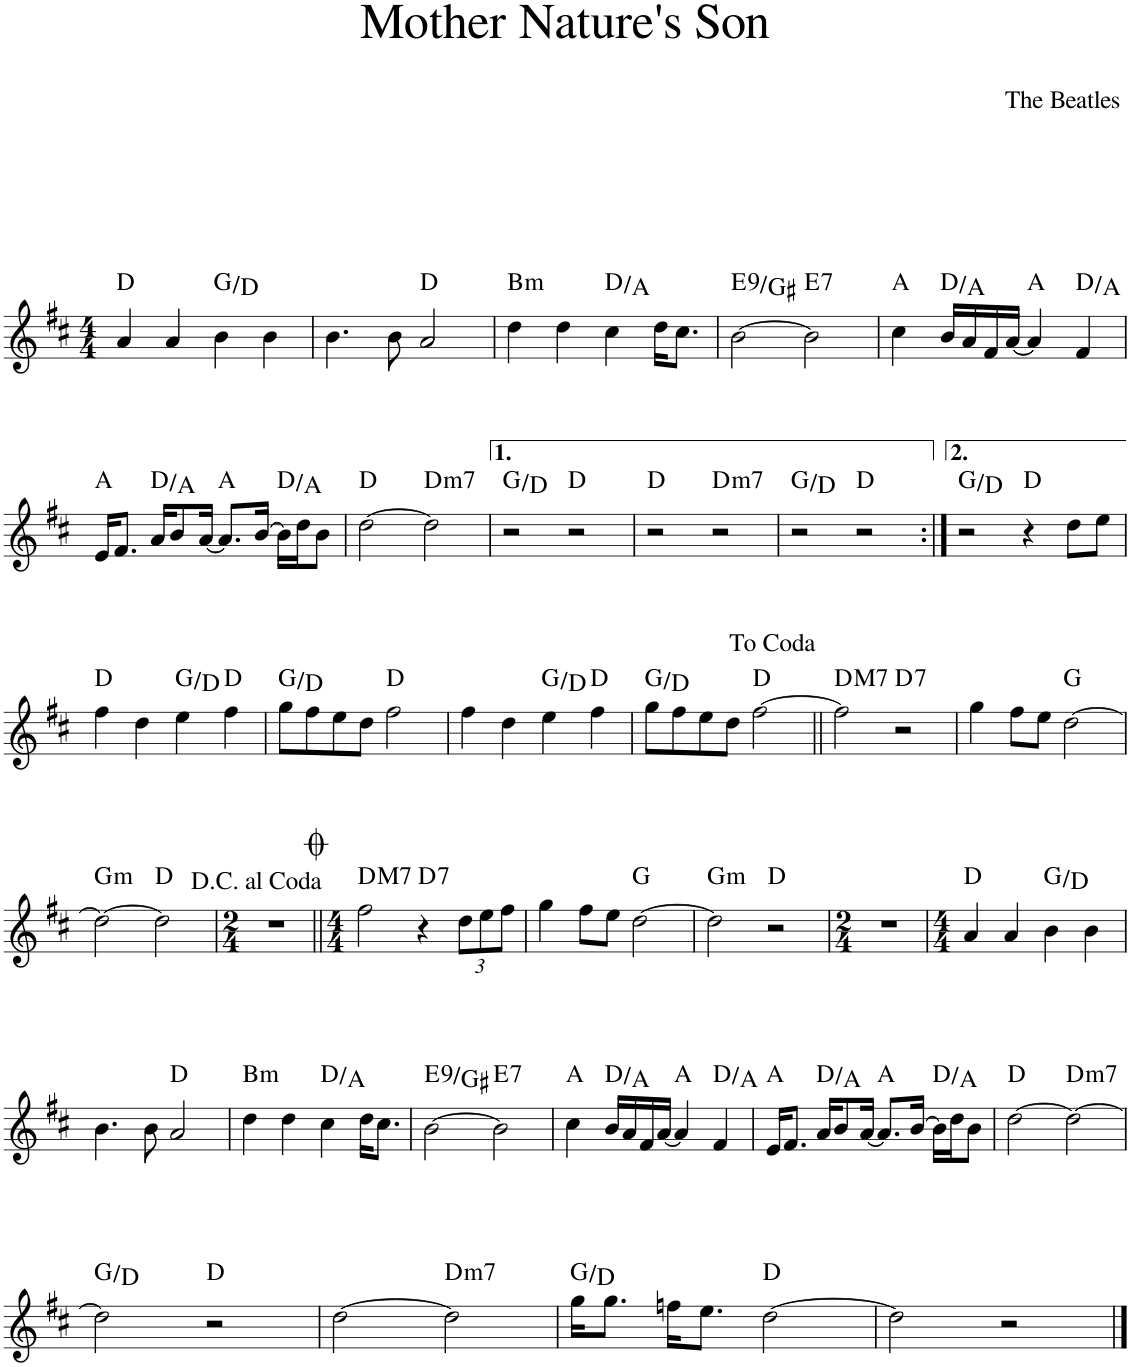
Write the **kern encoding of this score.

**kern	**harte
*part1	*part1
*staff1	*
*I"Piano	*
*I'Pno.	*
*clefG2	*
*k[f#c#]	*
*M4/4	*
=1	=1
4a/	D:maj
4a/	.
4b\	G:maj/5
4b\	.
=2	=2
4.b\	.
8b\	.
2a/	D:maj
=3	=3
!	!LO:H:kt=m
4dd\	B:min
4dd\	.
4cc#\	D:maj/5
16dd\KL	.
8.cc#\J	.
=4	=4
!	!LO:H:kt=9
[2b\	E:9/3
!	!LO:H:kt=7
2b\]	E:7
=5	=5
4cc#\	A:maj
16b/LL	D:maj/5
16a/	.
16f#/	.
[16a/JJ	.
4a/]	A:maj
4f#/	D:maj/5
!!LO:LB:g=z
=6	=6
16e/KL	A:maj
8.f#/J	.
16a/KL	D:maj/5
8b/	.
[16a/Jk	.
8.a/L]	A:maj
[16b/Jk	.
16b\LL]	D:maj/5
16dd\J	.
8b\J	.
=7	=7
[2dd\	D:maj
!	!LO:H:kt=m7
2dd\]	D:min7
=8	=8
2r	G:maj/5
2r	D:maj
=9	=9
2r	D:maj
!	!LO:H:kt=m7
2r	D:min7
=10	=10
2r	G:maj/5
2r	D:maj
=11:|!	=11:|!
2r	G:maj/5
4r	D:maj
8dd\L	.
8ee\J	.
!!LO:LB:g=z
=12	=12
4ff#\	D:maj
4dd\	.
4ee\	G:maj/5
4ff#\	D:maj
=13	=13
8gg\L	G:maj/5
8ff#\	.
8ee\	.
8dd\J	.
2ff#\	D:maj
=14	=14
4ff#\	.
4dd\	.
4ee\	G:maj/5
4ff#\	D:maj
=15	=15
8gg\L	G:maj/5
8ff#\	.
8ee\	.
8dd\J	.
[2ff#\	D:maj
=16||	=16||
!	!LO:H:kt=M7
2ff#\]	D:maj7
!	!LO:H:kt=7
2r	D:7
=17	=17
4gg\	.
8ff#\L	.
8ee\J	.
[2dd\	G:maj
!!LO:LB:g=z
=18	=18
!	!LO:H:kt=m
2dd\_	G:min
2dd\]	D:maj
=19	=19
*M2/4	*
2r	.
=20||	=20||
*M4/4	*
!	!LO:H:kt=M7
2ff#\	D:maj7
!	!LO:H:kt=7
4r	D:7
*Xbrackettup	*
12dd\L	.
12ee\	.
12ff#\J	.
=21	=21
4gg\	.
8ff#\L	.
8ee\J	.
[2dd\	G:maj
=22	=22
!	!LO:H:kt=m
2dd\]	G:min
2r	D:maj
=23	=23
*M2/4	*
2r	.
=24	=24
*M4/4	*
4a/	D:maj
4a/	.
4b\	G:maj/5
4b\	.
!!LO:LB:g=z
=25	=25
4.b\	.
8b\	.
2a/	D:maj
=26	=26
!	!LO:H:kt=m
4dd\	B:min
4dd\	.
4cc#\	D:maj/5
16dd\KL	.
8.cc#\J	.
=27	=27
!	!LO:H:kt=9
[2b\	E:9/3
!	!LO:H:kt=7
2b\]	E:7
=28	=28
4cc#\	A:maj
16b/LL	D:maj/5
16a/	.
16f#/	.
[16a/JJ	.
4a/]	A:maj
4f#/	D:maj/5
=29	=29
16e/KL	A:maj
8.f#/J	.
16a/KL	D:maj/5
8b/	.
[16a/Jk	.
8.a/L]	A:maj
[16b/Jk	.
16b\LL]	D:maj/5
16dd\J	.
8b\J	.
=30	=30
[2dd\	D:maj
!	!LO:H:kt=m7
2dd\_	D:min7
!!LO:LB:g=z
=31	=31
2dd\]	G:maj/5
2r	D:maj
=32	=32
[2dd\	.
!	!LO:H:kt=m7
2dd\]	D:min7
=33	=33
16gg\KL	G:maj/5
8.gg\J	.
16ffn\KL	.
8.ee\J	.
[2dd\	D:maj
=34	=34
2dd\]	.
2r	.
==	==
*-	*-
